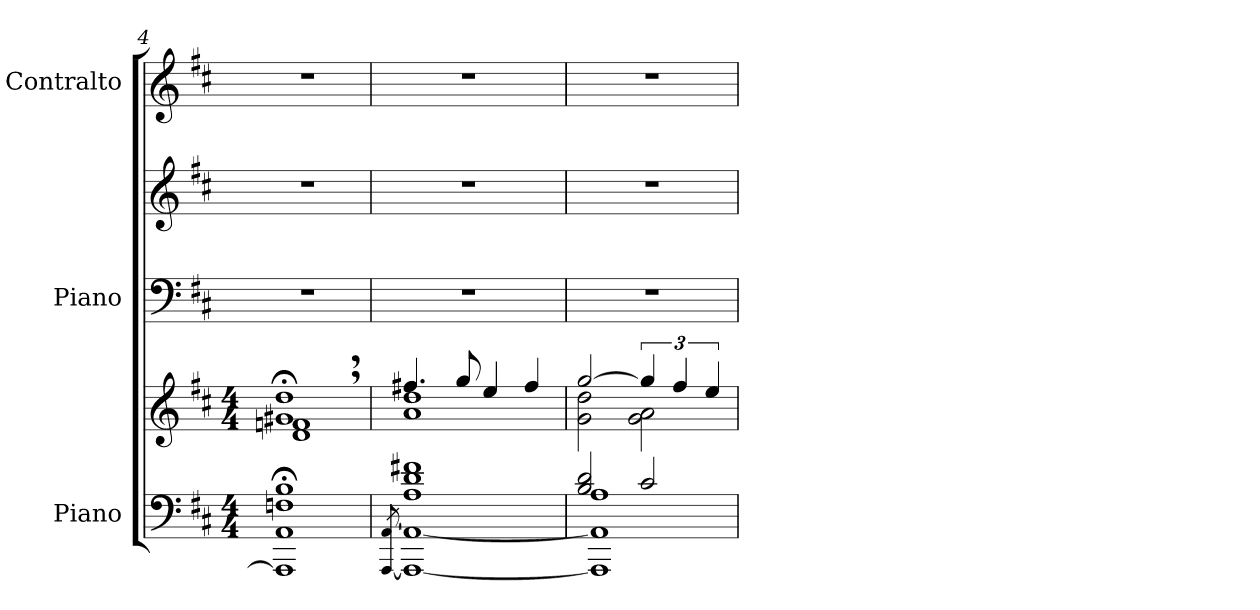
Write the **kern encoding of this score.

**kern	**kern	**kern	**kern	**kern
*part3	*part3	*part2	*part2	*part1
*staff5	*staff4	*staff3	*staff2	*staff1
*I"Piano	*	*I"Piano	*	*I"Contralto
*I'Pno.	*	*I'Pno	*	*
*clefF4	*clefG2	*clefF4	*clefG2	*clefG2
*k[f#c#]	*k[f#c#]	*k[f#c#]	*k[f#c#]	*k[f#c#]
*M4/4	*M4/4	*	*	*
=4	=4	=4	=4	=4
*^	*^	*	*	*
1AA;< 1Fn;< 1B;<	1AAA]	1g#X;<, 1dd;<,	1d 1fn	1r	1r	1r
=5	=5	=5	=5	=5	=5	=5
.	[<8qAAA/ [<8qAA/	.	.	.	.	.
1A 1d 1f#X	1AAA_ 1AA_	4.ff#X/	1a 1dd	1r	1r	1r
.	.	8gg/	.	.	.	.
.	.	4ee/	.	.	.	.
.	.	4ff#/	.	.	.	.
=6	=6	=6	=6	=6	=6	=6
2B/ 2d/	1AAA] 1AA] 1A	[2gg/	2g\ 2dd\	1r	1r	1r
2c#/	.	6gg/]	2g\ 2a\	.	.	.
.	.	6ff#/	.	.	.	.
.	.	6ee/	.	.	.	.
*v	*v	*	*	*	*	*
*	*v	*v	*	*	*
=	=	=	=	=
*-	*-	*-	*-	*-
